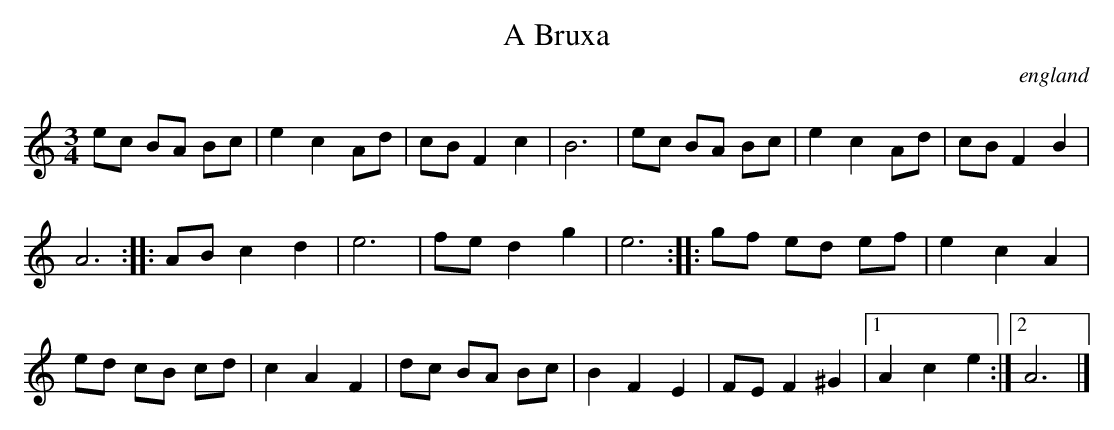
X:1
T:A Bruxa
O:england
M:3/4
L:1/8
K:Am
ec BA Bc|e2 c2 Ad|cB F2 c2|B6|ec BA Bc|e2 c2 Ad|cB F2 B2|
A6::AB c2 d2|e6|fe d2 g2|e6::gf ed ef|e2 c2 A2|
ed cB cd|c2 A2 F2|dc BA Bc|B2 F2 E2|FE F2 ^G2|1A2 c2 e2:|]2A6|]
